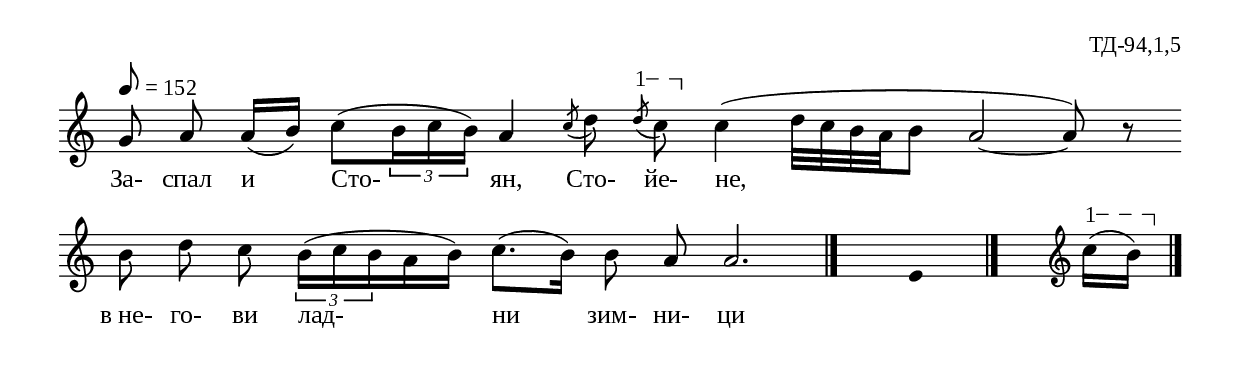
%{
td_094_1_05
%}

\include "td-preamble.ly"

\score {
\relative c'' {
\tempo 8 = 152
%\time 2/4
\cadenzaOn
g8 a\noBeam a16[( b]) c8[( \times 2/3 { b16 c b]) } a4 \acciaccatura c8 d
\varA
\acciaccatura d\startTextSpan c\stopTextSpan\noBeam 
c4( d32[ c b a b8] a2~ a8) r
\bar ""
b8 d\noBeam c \times 2/3 { b16[( c b } a b]) c8.[( b16]) b8 a\noBeam a2. 
 \bar "|." 
s4 \fixB e \fixC
 \bar "|."  
 s16 \clef treble 
\varA
c'16\startTextSpan[( b\stopTextSpan]) 
 \bar "|."   
}
\addlyrics { За- спал и Сто- ян, Сто- йе- не, "в не-" го- ви лад- ни зим- ни- ци }
%
\layout {
   \context { 
	    \Staff \remove "Time_signature_engraver" } 
  indent = #0
  line-width = 190\mm
  ragged-right=##f
}
%
\midi { 
	\context {
		\Score tempoWholesPerMinute = #(ly:make-moment 152 8)
		}
	}
}
%
\header{
  opus = "ТД-94,1,5"
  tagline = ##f
}


